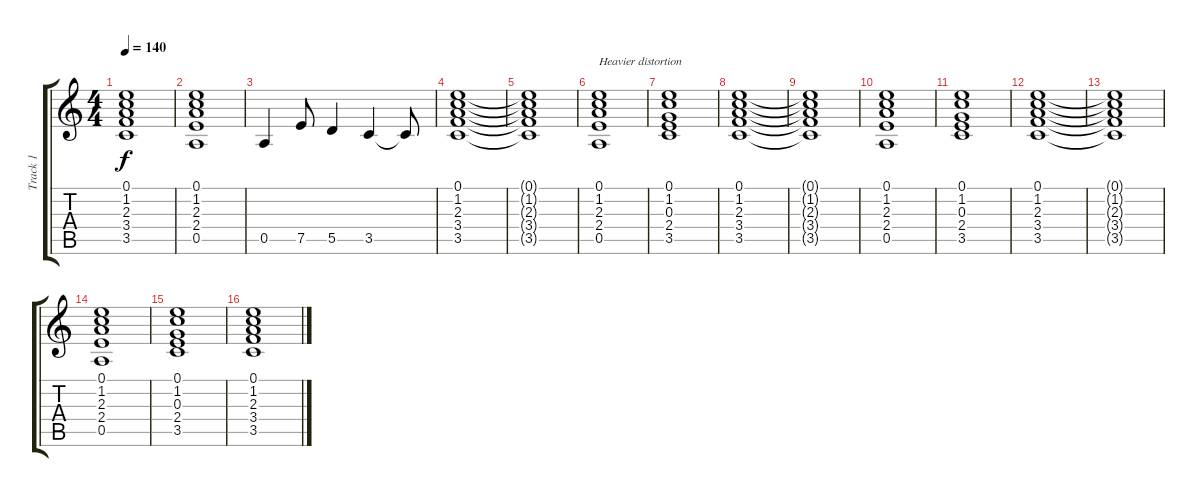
\track ("Track 1" "Track 1") {instrument electricguitarjazz}
\staff {score tabs}
\tuning (E4 B3 G3 D3 A2 E2) {hide}
\ts (4 4)
\tempo 140
\clef g2
\ks c
(0.1{t} 1.2{t} 2.3{t} 3.4{t} 3.5{t}).1{dy f} |
(0.1 1.2 2.3 2.4 0.5).1 |
0.5.4 7.5.8 5.5.4 3.5.4 3.5{t}.8 |
(0.1 1.2 2.3 3.4 3.5).1 |
(0.1{t} 1.2{t} 2.3{t} 3.4{t} 3.5{t}).1 |
(0.1 1.2 2.3 2.4 0.5).1{txt "Heavier distortion" volume 15 instrument distortionguitar} |
(0.1 1.2 0.3 2.4 3.5).1 |
(0.1 1.2 2.3 3.4 3.5).1 |
(0.1{t} 1.2{t} 2.3{t} 3.4{t} 3.5{t}).1 |
(0.1 1.2 2.3 2.4 0.5).1 |
(0.1 1.2 0.3 2.4 3.5).1 |
(0.1 1.2 2.3 3.4 3.5).1 |
(0.1{t} 1.2{t} 2.3{t} 3.4{t} 3.5{t}).1 |
(0.1 1.2 2.3 2.4 0.5).1 |
(0.1 1.2 0.3 2.4 3.5).1 |
(0.1 1.2 2.3 3.4 3.5).1
